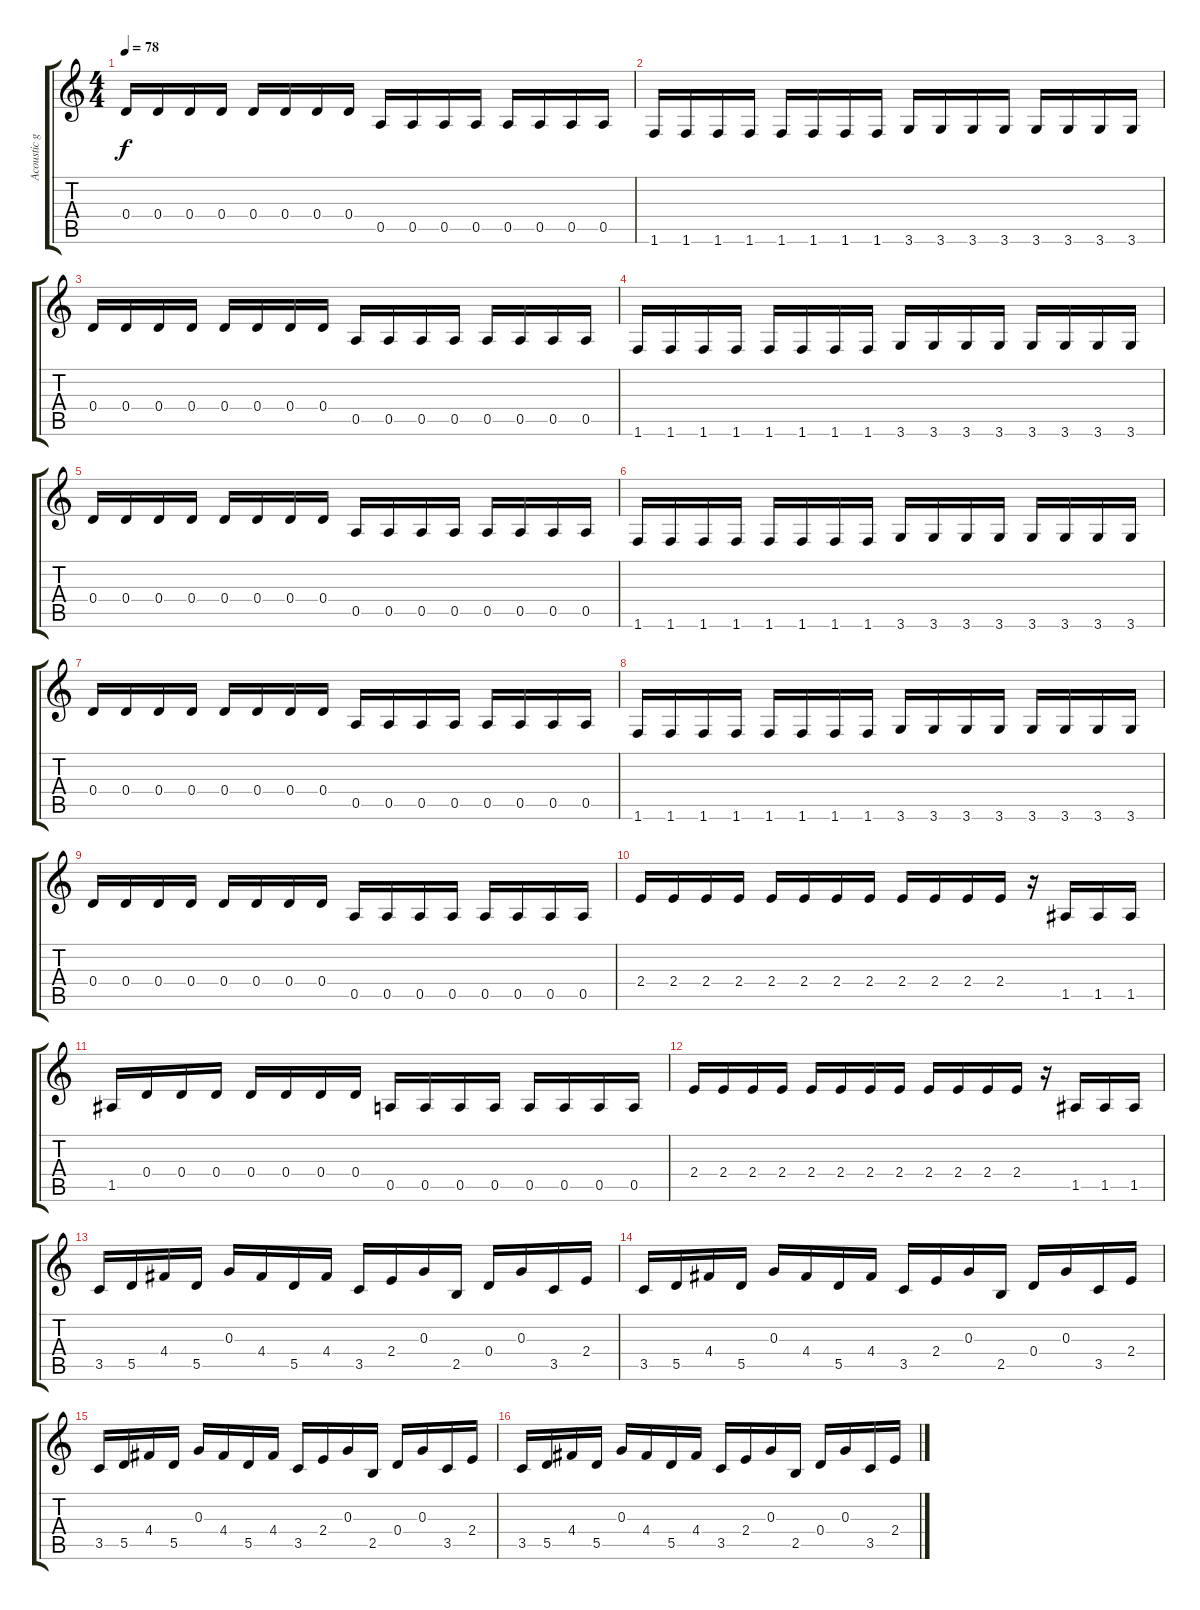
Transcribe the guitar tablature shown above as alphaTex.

\track ("Acoustic guitar" "Acoustic g") {instrument acousticguitarsteel}
\staff {score tabs}
\tuning (E4 B3 G3 D3 A2 E2) {hide}
\ts (4 4)
\tempo 78
\clef g2
\ks c
0.4.16{dy f} 0.4.16 0.4.16 0.4.16 0.4.16 0.4.16 0.4.16 0.4.16 0.5.16 0.5.16 0.5.16 0.5.16 0.5.16 0.5.16 0.5.16 0.5.16 |
1.6.16 1.6.16 1.6.16 1.6.16 1.6.16 1.6.16 1.6.16 1.6.16 3.6.16 3.6.16 3.6.16 3.6.16 3.6.16 3.6.16 3.6.16 3.6.16 |
0.4.16 0.4.16 0.4.16 0.4.16 0.4.16 0.4.16 0.4.16 0.4.16 0.5.16 0.5.16 0.5.16 0.5.16 0.5.16 0.5.16 0.5.16 0.5.16 |
1.6.16 1.6.16 1.6.16 1.6.16 1.6.16 1.6.16 1.6.16 1.6.16 3.6.16 3.6.16 3.6.16 3.6.16 3.6.16 3.6.16 3.6.16 3.6.16 |
0.4.16 0.4.16 0.4.16 0.4.16 0.4.16 0.4.16 0.4.16 0.4.16 0.5.16 0.5.16 0.5.16 0.5.16 0.5.16 0.5.16 0.5.16 0.5.16 |
1.6.16 1.6.16 1.6.16 1.6.16 1.6.16 1.6.16 1.6.16 1.6.16 3.6.16 3.6.16 3.6.16 3.6.16 3.6.16 3.6.16 3.6.16 3.6.16 |
0.4.16 0.4.16 0.4.16 0.4.16 0.4.16 0.4.16 0.4.16 0.4.16 0.5.16 0.5.16 0.5.16 0.5.16 0.5.16 0.5.16 0.5.16 0.5.16 |
1.6.16 1.6.16 1.6.16 1.6.16 1.6.16 1.6.16 1.6.16 1.6.16 3.6.16 3.6.16 3.6.16 3.6.16 3.6.16 3.6.16 3.6.16 3.6.16 |
0.4.16 0.4.16 0.4.16 0.4.16 0.4.16 0.4.16 0.4.16 0.4.16 0.5.16 0.5.16 0.5.16 0.5.16 0.5.16 0.5.16 0.5.16 0.5.16 |
2.4.16 2.4.16 2.4.16 2.4.16 2.4.16 2.4.16 2.4.16 2.4.16 2.4.16 2.4.16 2.4.16 2.4.16 r.16 1.5.16 1.5.16 1.5.16 |
1.5.16 0.4.16 0.4.16 0.4.16 0.4.16 0.4.16 0.4.16 0.4.16 0.5.16 0.5.16 0.5.16 0.5.16 0.5.16 0.5.16 0.5.16 0.5.16 |
2.4.16 2.4.16 2.4.16 2.4.16 2.4.16 2.4.16 2.4.16 2.4.16 2.4.16 2.4.16 2.4.16 2.4.16 r.16 1.5.16 1.5.16 1.5.16 |
3.5.16 5.5.16 4.4.16 5.5.16 0.3.16 4.4.16 5.5.16 4.4.16 3.5.16 2.4.16 0.3.16 2.5.16 0.4.16 0.3.16 3.5.16 2.4.16 |
3.5.16 5.5.16 4.4.16 5.5.16 0.3.16 4.4.16 5.5.16 4.4.16 3.5.16 2.4.16 0.3.16 2.5.16 0.4.16 0.3.16 3.5.16 2.4.16 |
3.5.16 5.5.16 4.4.16 5.5.16 0.3.16 4.4.16 5.5.16 4.4.16 3.5.16 2.4.16 0.3.16 2.5.16 0.4.16 0.3.16 3.5.16 2.4.16 |
3.5.16 5.5.16 4.4.16 5.5.16 0.3.16 4.4.16 5.5.16 4.4.16 3.5.16 2.4.16 0.3.16 2.5.16 0.4.16 0.3.16 3.5.16 2.4.16
